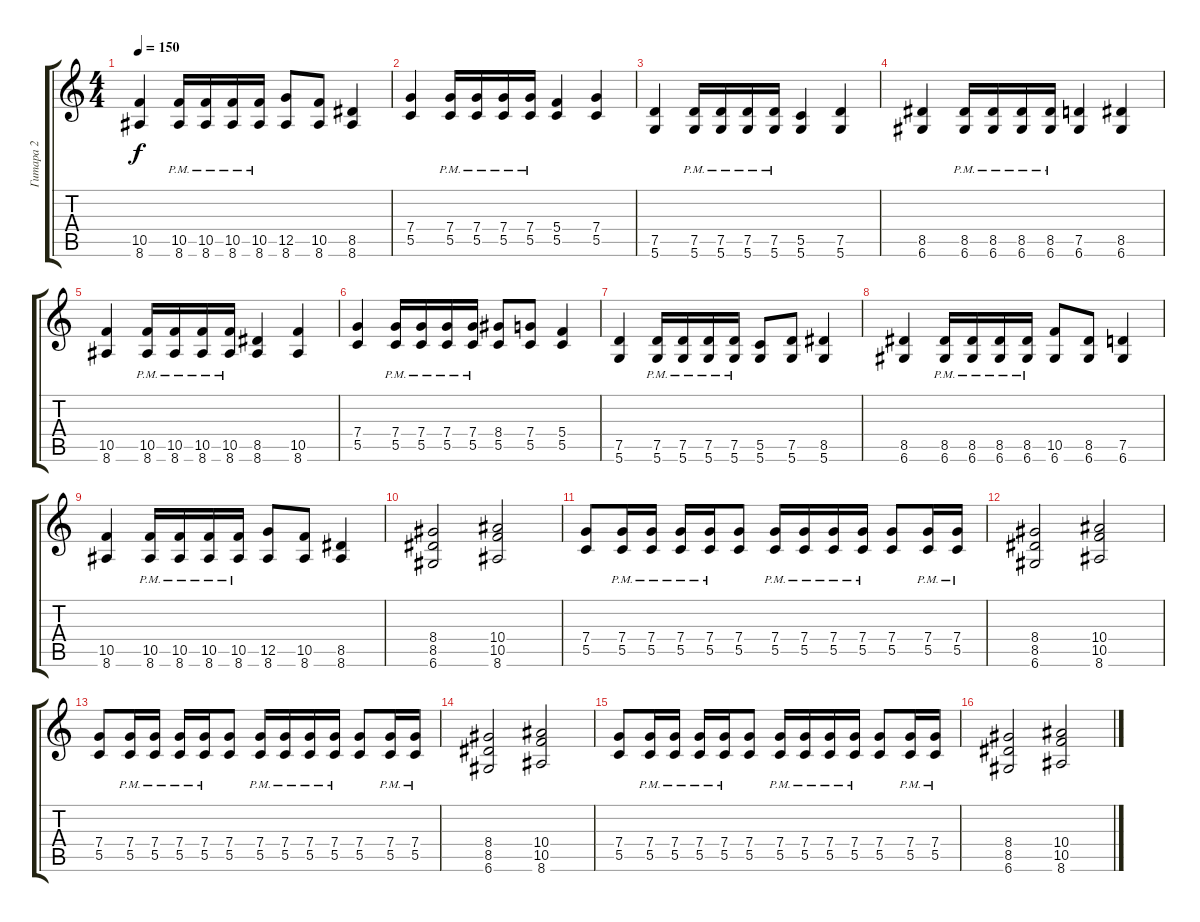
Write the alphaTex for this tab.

\track ("Гитара 2" "Гитара 2") {instrument overdrivenguitar}
\staff {score tabs}
\tuning (D4 A3 F3 C3 G2 D2) {hide}
\ts (4 4)
\tempo 150
\clef g2
\ks c
(10.5 8.6).4{dy f} (10.5{pm} 8.6{pm}).16 (10.5{pm} 8.6{pm}).16 (10.5{pm} 8.6{pm}).16 (10.5{pm} 8.6{pm}).16 (12.5 8.6).8 (10.5 8.6).8 (8.5 8.6).4 |
(7.4 5.5).4 (7.4{pm} 5.5{pm}).16 (7.4{pm} 5.5{pm}).16 (7.4{pm} 5.5{pm}).16 (7.4{pm} 5.5{pm}).16 (5.4 5.5).4 (7.4 5.5).4 |
(7.5 5.6).4 (7.5{pm} 5.6{pm}).16 (7.5{pm} 5.6{pm}).16 (7.5{pm} 5.6{pm}).16 (7.5{pm} 5.6{pm}).16 (5.5 5.6).4 (7.5 5.6).4 |
(8.5 6.6).4 (8.5{pm} 6.6{pm}).16 (8.5{pm} 6.6{pm}).16 (8.5{pm} 6.6{pm}).16 (8.5{pm} 6.6{pm}).16 (7.5 6.6).4 (8.5 6.6).4 |
(10.5 8.6).4 (10.5{pm} 8.6{pm}).16 (10.5{pm} 8.6{pm}).16 (10.5{pm} 8.6{pm}).16 (10.5{pm} 8.6{pm}).16 (8.5 8.6).4 (10.5 8.6).4 |
(7.4 5.5).4 (7.4{pm} 5.5{pm}).16 (7.4{pm} 5.5{pm}).16 (7.4{pm} 5.5{pm}).16 (7.4{pm} 5.5{pm}).16 (8.4 5.5).8 (7.4 5.5).8 (5.4 5.5).4 |
(7.5 5.6).4 (7.5{pm} 5.6{pm}).16 (7.5{pm} 5.6{pm}).16 (7.5{pm} 5.6{pm}).16 (7.5{pm} 5.6{pm}).16 (5.5 5.6).8 (7.5 5.6).8 (8.5 5.6).4 |
(8.5 6.6).4 (8.5{pm} 6.6{pm}).16 (8.5{pm} 6.6{pm}).16 (8.5{pm} 6.6{pm}).16 (8.5{pm} 6.6{pm}).16 (10.5 6.6).8 (8.5 6.6).8 (7.5 6.6).4 |
(10.5 8.6).4 (10.5{pm} 8.6{pm}).16 (10.5{pm} 8.6{pm}).16 (10.5{pm} 8.6{pm}).16 (10.5{pm} 8.6{pm}).16 (12.5 8.6).8 (10.5 8.6).8 (8.5 8.6).4 |
(8.4 8.5 6.6).2 (10.4 10.5 8.6).2 |
(7.4 5.5).8 (7.4{pm} 5.5{pm}).16 (7.4{pm} 5.5{pm}).16 (7.4{pm} 5.5{pm}).16 (7.4{pm} 5.5{pm}).16 (7.4 5.5).8 (7.4{pm} 5.5{pm}).16 (7.4{pm} 5.5{pm}).16 (7.4{pm} 5.5{pm}).16 (7.4{pm} 5.5{pm}).16 (7.4 5.5).8 (7.4{pm} 5.5{pm}).16 (7.4{pm} 5.5{pm}).16 |
(8.4 8.5 6.6).2 (10.4 10.5 8.6).2 |
(7.4 5.5).8 (7.4{pm} 5.5{pm}).16 (7.4{pm} 5.5{pm}).16 (7.4{pm} 5.5{pm}).16 (7.4{pm} 5.5{pm}).16 (7.4 5.5).8 (7.4{pm} 5.5{pm}).16 (7.4{pm} 5.5{pm}).16 (7.4{pm} 5.5{pm}).16 (7.4{pm} 5.5{pm}).16 (7.4 5.5).8 (7.4{pm} 5.5{pm}).16 (7.4{pm} 5.5{pm}).16 |
(8.4 8.5 6.6).2 (10.4 10.5 8.6).2 |
(7.4 5.5).8 (7.4{pm} 5.5{pm}).16 (7.4{pm} 5.5{pm}).16 (7.4{pm} 5.5{pm}).16 (7.4{pm} 5.5{pm}).16 (7.4 5.5).8 (7.4{pm} 5.5{pm}).16 (7.4{pm} 5.5{pm}).16 (7.4{pm} 5.5{pm}).16 (7.4{pm} 5.5{pm}).16 (7.4 5.5).8 (7.4{pm} 5.5{pm}).16 (7.4{pm} 5.5{pm}).16 |
(8.4 8.5 6.6).2 (10.4 10.5 8.6).2
